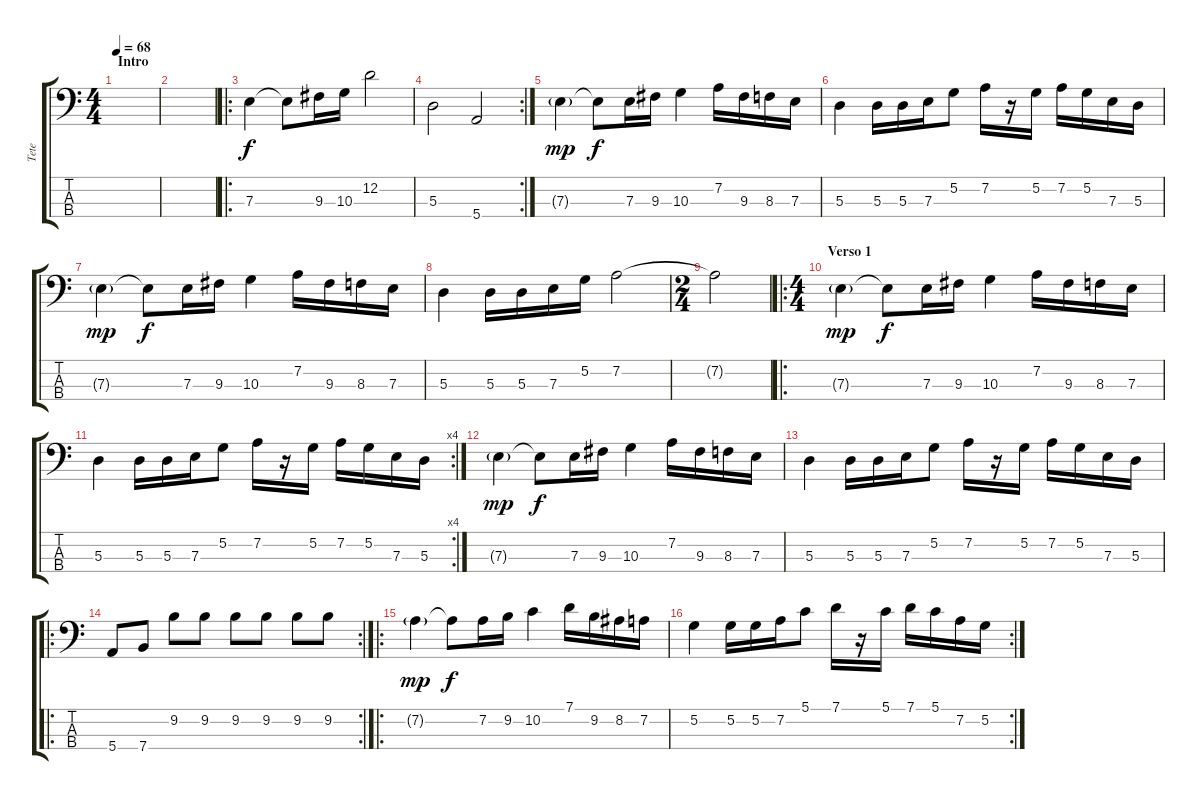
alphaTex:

\track ("Tete" "Tete") {instrument electricbassfinger}
\staff {score tabs}
\tuning (G2 D2 A1 E1) {hide}
\ts (4 4)
\section ("" "Intro")
\tempo 68
\clef f4
\ks c
|
|
\ro
7.3.4 7.3{t}.8 9.3.16 10.3.16 12.2.2 |
\rc 2
5.3.2 5.4.2 |
7.3{g}.4{dy mp} 7.3{t}.8{dy f} 7.3.16 9.3.16 10.3.4 7.2.16 9.3.16 8.3.16 7.3.16 |
5.3.4 5.3.16 5.3.16 7.3.16 5.2.8 7.2.16 r.16 5.2.16 7.2.16 5.2.16 7.3.16 5.3.16 |
7.3{g}.4{dy mp} 7.3{t}.8{dy f} 7.3.16 9.3.16 10.3.4 7.2.16 9.3.16 8.3.16 7.3.16 |
5.3.4 5.3.16 5.3.16 7.3.16 5.2.16 7.2.2 |
\ts (2 4)
7.2{t}.2 |
\ro
\ts (4 4)
\section ("" "Verso 1")
7.3{g}.4{dy mp} 7.3{t}.8{dy f} 7.3.16 9.3.16 10.3.4 7.2.16 9.3.16 8.3.16 7.3.16 |
\rc 4
5.3.4 5.3.16 5.3.16 7.3.16 5.2.8 7.2.16 r.16 5.2.16 7.2.16 5.2.16 7.3.16 5.3.16 |
7.3{g}.4{dy mp} 7.3{t}.8{dy f} 7.3.16 9.3.16 10.3.4 7.2.16 9.3.16 8.3.16 7.3.16 |
5.3.4 5.3.16 5.3.16 7.3.16 5.2.8 7.2.16 r.16 5.2.16 7.2.16 5.2.16 7.3.16 5.3.16 |
\ro
\rc 2
5.4.8 7.4.8 9.2.8 9.2.8 9.2.8 9.2.8 9.2.8 9.2.8 |
\ro
7.2{g}.4{dy mp} 7.2{t}.8{dy f} 7.2.16 9.2.16 10.2.4 7.1.16 9.2.16 8.2.16 7.2.16 |
\rc 2
5.2.4 5.2.16 5.2.16 7.2.16 5.1.8 7.1.16 r.16 5.1.16 7.1.16 5.1.16 7.2.16 5.2.16
